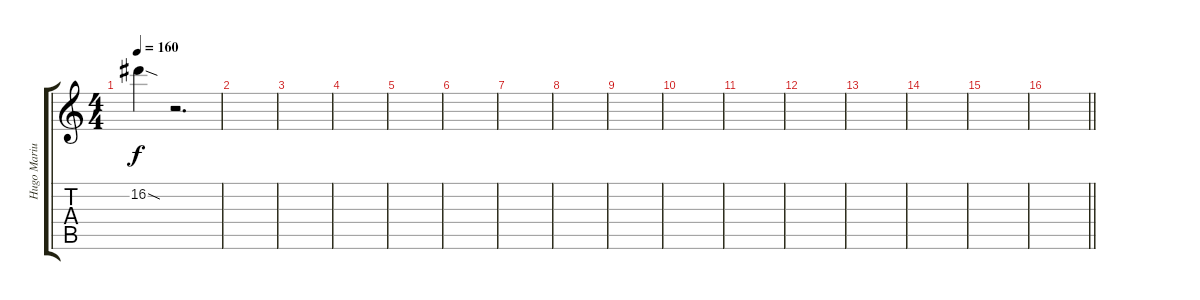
\track ("Hugo Mariutti" "Hugo Mariu") {instrument distortionguitar}
\staff {score tabs}
\tuning (E4 B3 G3 D3 A2 E2) {hide}
\ts (4 4)
\tempo 160
\clef g2
\ks c
16.2{sod}.4{dy f} r.2{d} |
|
|
|
|
|
|
|
|
|
|
|
|
|
|
\barLineRight lightlight
